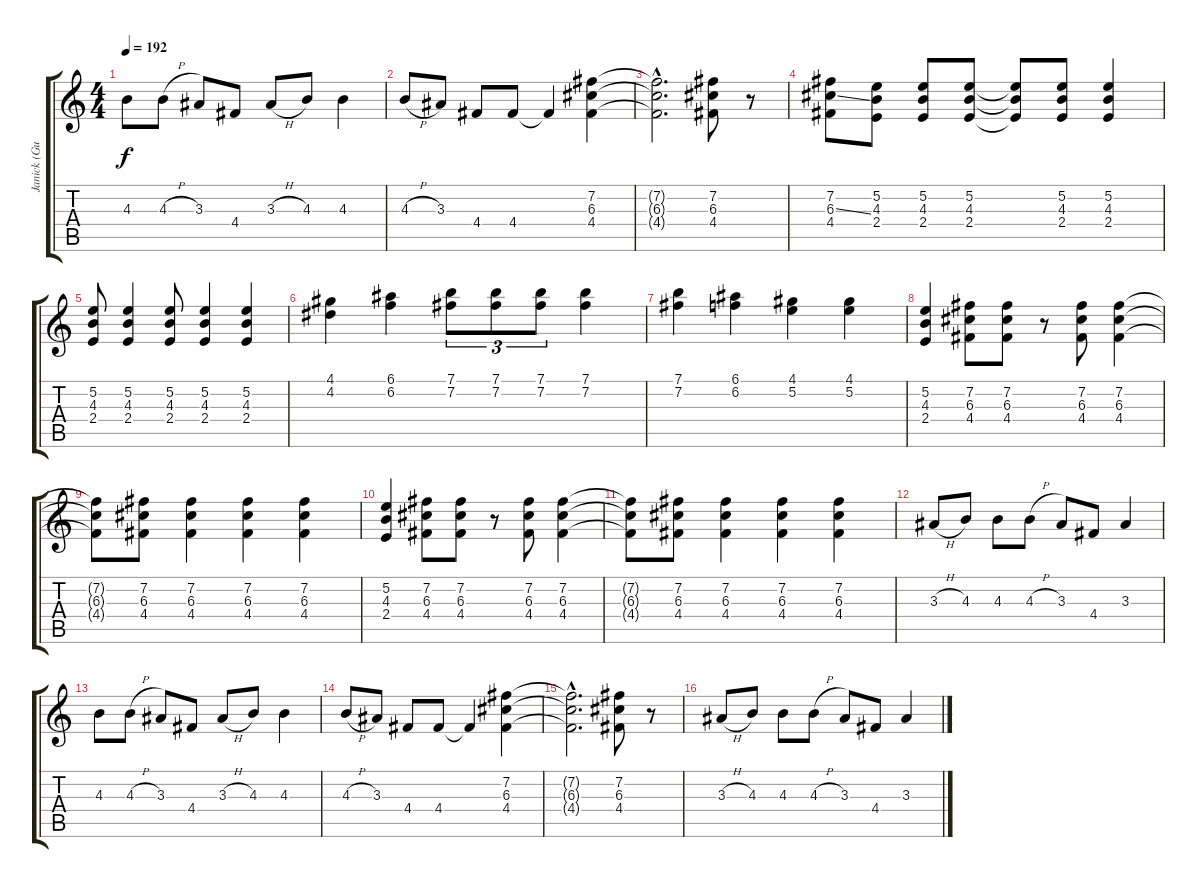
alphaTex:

\track ("Janick (Guitar 2)" "Janick (Gu") {instrument distortionguitar}
\staff {score tabs}
\tuning (E4 B3 G3 D3 A2 E2) {hide}
\ts (4 4)
\tempo 192
\clef g2
\ks c
4.3.8{dy f} 4.3{h}.8 3.3.8 4.4.8 3.3{h}.8 4.3.8 4.3.4 |
4.3{h}.8 3.3.8 4.4.8 4.4.8 4.4{t}.4 (7.2 6.3 4.4).4 |
(7.2{hac t} 6.3{hac t} 4.4{hac t}).2{d} (7.2 6.3 4.4).8 r.8 |
(7.2 6.3{ss} 4.4).8 (5.2 4.3 2.4).8 (5.2 4.3 2.4).8 (5.2 4.3 2.4).8 (5.2{t} 4.3{t} 2.4{t}).8 (5.2 4.3 2.4).8 (5.2 4.3 2.4).4 |
(5.2 4.3 2.4).8 (5.2 4.3 2.4).4 (5.2 4.3 2.4).8 (5.2 4.3 2.4).4 (5.2 4.3 2.4).4 |
(4.1 4.2).4 (6.1 6.2).4 (7.1 7.2).8{tu (3 2)} (7.1 7.2).8{tu (3 2)} (7.1 7.2).8{tu (3 2)} (7.1 7.2).4 |
(7.1 7.2).4 (6.1 6.2).4 (4.1 5.2).4 (4.1 5.2).4 |
(5.2 4.3 2.4).4 (7.2 6.3 4.4).8 (7.2 6.3 4.4).8 r.8 (7.2 6.3 4.4).8 (7.2 6.3 4.4).4 |
(7.2{t} 6.3{t} 4.4{t}).8 (7.2 6.3 4.4).8 (7.2 6.3 4.4).4 (7.2 6.3 4.4).4 (7.2 6.3 4.4).4 |
(5.2 4.3 2.4).4 (7.2 6.3 4.4).8 (7.2 6.3 4.4).8 r.8 (7.2 6.3 4.4).8 (7.2 6.3 4.4).4 |
(7.2{t} 6.3{t} 4.4{t}).8 (7.2 6.3 4.4).8 (7.2 6.3 4.4).4 (7.2 6.3 4.4).4 (7.2 6.3 4.4).4 |
3.3{h}.8 4.3.8 4.3.8 4.3{h}.8 3.3.8 4.4.8 3.3.4 |
4.3.8 4.3{h}.8 3.3.8 4.4.8 3.3{h}.8 4.3.8 4.3.4 |
4.3{h}.8 3.3.8 4.4.8 4.4.8 4.4{t}.4 (7.2 6.3 4.4).4 |
(7.2{hac t} 6.3{hac t} 4.4{hac t}).2{d} (7.2 6.3 4.4).8 r.8 |
3.3{h}.8 4.3.8 4.3.8 4.3{h}.8 3.3.8 4.4.8 3.3.4
